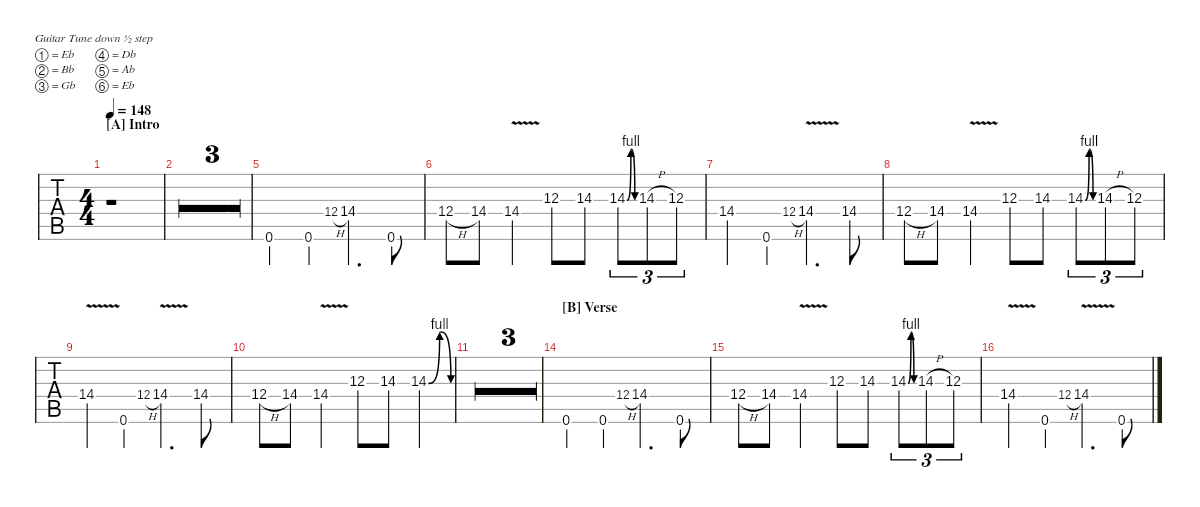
\defaultSystemsLayout 4
\hideDynamics
\bracketExtendMode nobrackets
\otherSystemsTrackNameOrientation horizontal
\track ("Rhythm Guitar 3" " ") {multiBarRest instrument distortionguitar}
\staff {tabs}
\tuning (Eb4 Bb3 Gb3 Db3 Ab2 Eb2)
\ts (4 4)
\section ("A" "Intro")
\tempo 148
\clef g2
\ks eminor
r.1{dy mf instrument distortionguitar} |
r.1 |
r.1 |
r.1 |
0.6{acc #}.4 0.6{acc #}.4 12.4{h acc #}.8{gr onbeat} 14.4{acc #}.4{d} 0.6{acc #}.8 |
12.4{h acc #}.8 14.4{acc #}.8 14.4{v acc #}.4 12.3{acc #}.8 14.3{acc #}.8 14.3{be (bendrelease 0 0 36 4 41.4 4 54.6 0) acc #}.8{tu (3 2)} 14.3{h acc #}.8{tu (3 2)} 12.3{acc #}.8{tu (3 2)} |
14.4{acc #}.4 0.6{acc #}.4 12.4{h acc #}.8{gr onbeat} 14.4{v acc #}.4{d} 14.4{acc #}.8 |
12.4{h acc #}.8 14.4{acc #}.8 14.4{v acc #}.4 12.3{acc #}.8 14.3{acc #}.8 14.3{be (bendrelease 0 0 36 4 41.4 4 54.6 0) acc #}.8{tu (3 2)} 14.3{h acc #}.8{tu (3 2)} 12.3{acc #}.8{tu (3 2)} |
14.4{v acc #}.4 0.6{acc #}.4 12.4{h acc #}.8{gr onbeat} 14.4{v acc #}.4{d} 14.4{acc #}.8 |
12.4{h acc #}.8 14.4{acc #}.8 14.4{v acc #}.4 12.3{acc #}.8 14.3{acc #}.8 14.3{be (bendrelease 0 0 10.2 4 20.4 4 30 0) acc #}.4 |
r.1 |
r.1 |
r.1 |
\section ("B" "Verse")
0.6{acc #}.4 0.6{acc #}.4 12.4{h acc #}.8{gr onbeat} 14.4{acc #}.4{d} 0.6{acc #}.8 |
12.4{h acc #}.8 14.4{acc #}.8 14.4{v acc #}.4 12.3{acc #}.8 14.3{acc #}.8 14.3{be (bendrelease 0 0 36 4 41.4 4 54.6 0) acc #}.8{tu (3 2)} 14.3{h acc #}.8{tu (3 2)} 12.3{acc #}.8{tu (3 2)} |
14.4{v acc #}.4 0.6{acc #}.4 12.4{h acc #}.8{gr onbeat} 14.4{v acc #}.4{d} 0.6{acc #}.8
